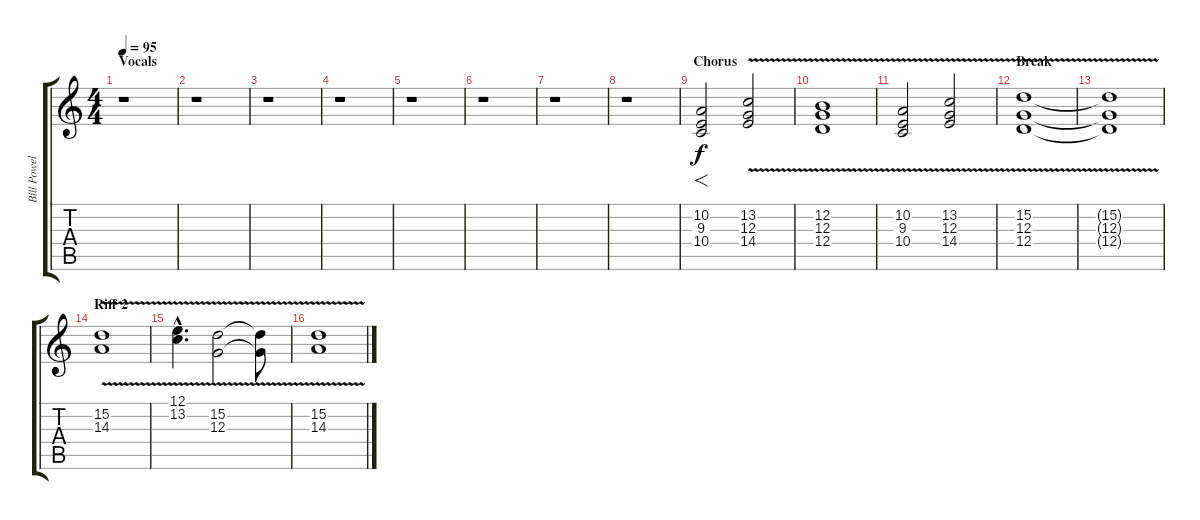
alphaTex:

\track ("Bill Powell " "Bill Powel") {instrument drawbarorgan}
\staff {score tabs}
\tuning (E4 B3 G3 D3 A2 E2) {hide}
\ts (4 4)
\section ("" "Vocals")
\tempo 95
\clef g2
\ks c
r.1{dy f} |
r.1 |
r.1 |
r.1 |
r.1 |
r.1 |
r.1 |
r.1 |
\section ("" "Chorus")
(10.2 9.3 10.4).2{f} (13.2{v} 12.3{v} 14.4{v}).2 |
(12.2{v} 12.3{v} 12.4{v}).1 |
(10.2{v} 9.3{v} 10.4{v}).2 (13.2{v} 12.3{v} 14.4{v}).2 |
\section ("" "Break")
(15.2{v} 12.3{v} 12.4{v}).1 |
(15.2{t} 12.3{t} 12.4{t}).1 |
\section ("" "Riff 2")
(15.2{v} 14.3{v}).1 |
(12.1{v hac} 13.2{v hac}).4{d} (15.2{v} 12.3{v}).2 (15.2{t} 12.3{t}).8 |
(15.2{v} 14.3{v}).1
